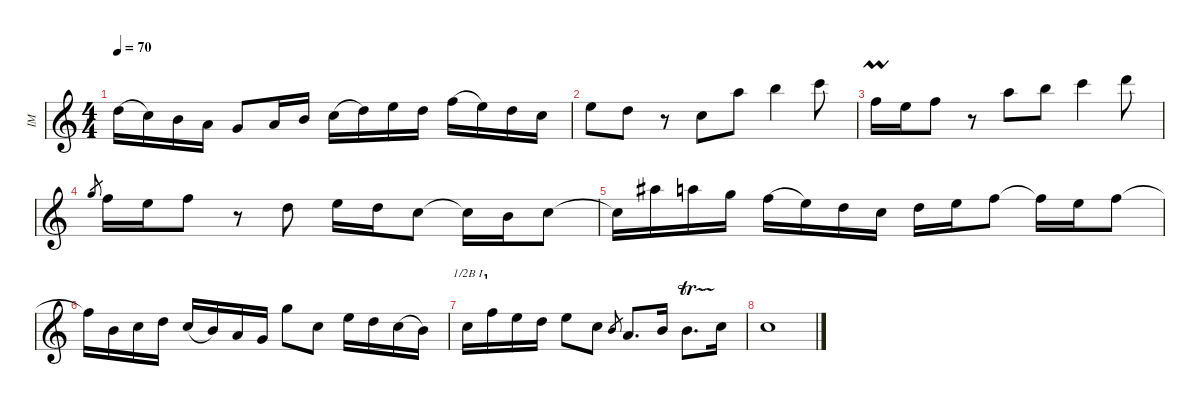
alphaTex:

\defaultSystemsLayout 4
\hideDynamics
\bracketExtendMode nobrackets
\otherSystemsTrackNameOrientation horizontal
\extendBarLines
\track ("Violin" "IM") {mute instrument violin}
\staff {score}
\tuning (E5 A4 D4 G3)
\ts (4 4)
\tempo 70
\clef g2
\ks c
5.2.16{dy mf legatoorigin beam Down} 3.2.16{beam Down} 2.2.16{beam Down} 7.3.16{beam Down} 5.3.8{beam Up} 7.3.16{beam Up} 2.2.16{beam Up} 3.2.16{legatoorigin beam Down} 5.2.16{beam Down} 7.2.16{beam Down} 5.2.16{beam Down} 8.2.16{legatoorigin beam Down} 7.2.16{beam Down} 5.2.16{beam Down} 3.2.16{beam Down} |
\scale
0.940172 7.2.8{beam Down} 5.2.8{beam Down} r.8{beam Down} 3.2.8{beam Down beam merge} 5.1.8{beam Down} 7.1.4{beam Down} 8.1.8{beam Down} |
\scale
1.03075 1.1{umordent}.16{beam Down} 0.1.16{beam Down} 1.1.8{beam Down} r.8{beam Down} 5.1.8{beam Down beam merge} 7.1.8{beam Down} 8.1.4{beam Down} 10.1.8{beam Down} |
\scale
1.02908 3.1.8{gr beam Up} 1.1.16{beam Down} 0.1.16{beam Down} 1.1.8{beam Down} r.8{beam Down} 5.2.8{beam Down} 7.2.16{beam Down} 5.2.16{beam Down} 3.2.8{beam Down} 3.2{t}.16{beam Down} 2.2.16{beam Down} 3.2.8{beam Down} |
\scale
1.36467 3.2{t}.16{beam Down} 6.1{acc #}.16{beam Down} 5.1.16{beam Down} 3.1.16{beam Down} 1.1.16{legatoorigin beam Down} 7.2.16{beam Down} 5.2.16{beam Down} 3.2.16{beam Down} 5.2.16{beam Down} 7.2.16{beam Down} 1.1.8{beam Down} 1.1{t}.16{beam Down} 0.1.16{beam Down} 1.1.8{beam Down} |
\scale
1.26397 1.1{t}.16{beam Down} 2.2.16{beam Down} 3.2.16{beam Down} 5.2.16{beam Down} 3.2.16{legatoorigin beam Up} 2.2.16{beam Up} 7.3.16{beam Up} 5.3.16{beam Up} 3.1.8{beam Down} 3.2.8{beam Down} 7.2.16{beam Down} 5.2.16{beam Down} 3.2.16{legatoorigin beam Down} 2.2.16{beam Down} |
\scale
1.02332 3.2.16{barre (1 half) beam Down} 1.1.16{barre (1 half) beam Down} 7.2.16{beam Down} 5.2.16{beam Down} 7.2.8{beam Down} 3.2.8{beam Down} 2.2.8{gr beam Up} 0.2.8{d beam Up} 2.2.16{beam Up} 2.2{tr (-9 16)}.8{d beam Down} 3.2.16{beam Down} |
\scale
0.348043 3.2.1{beam Down}
